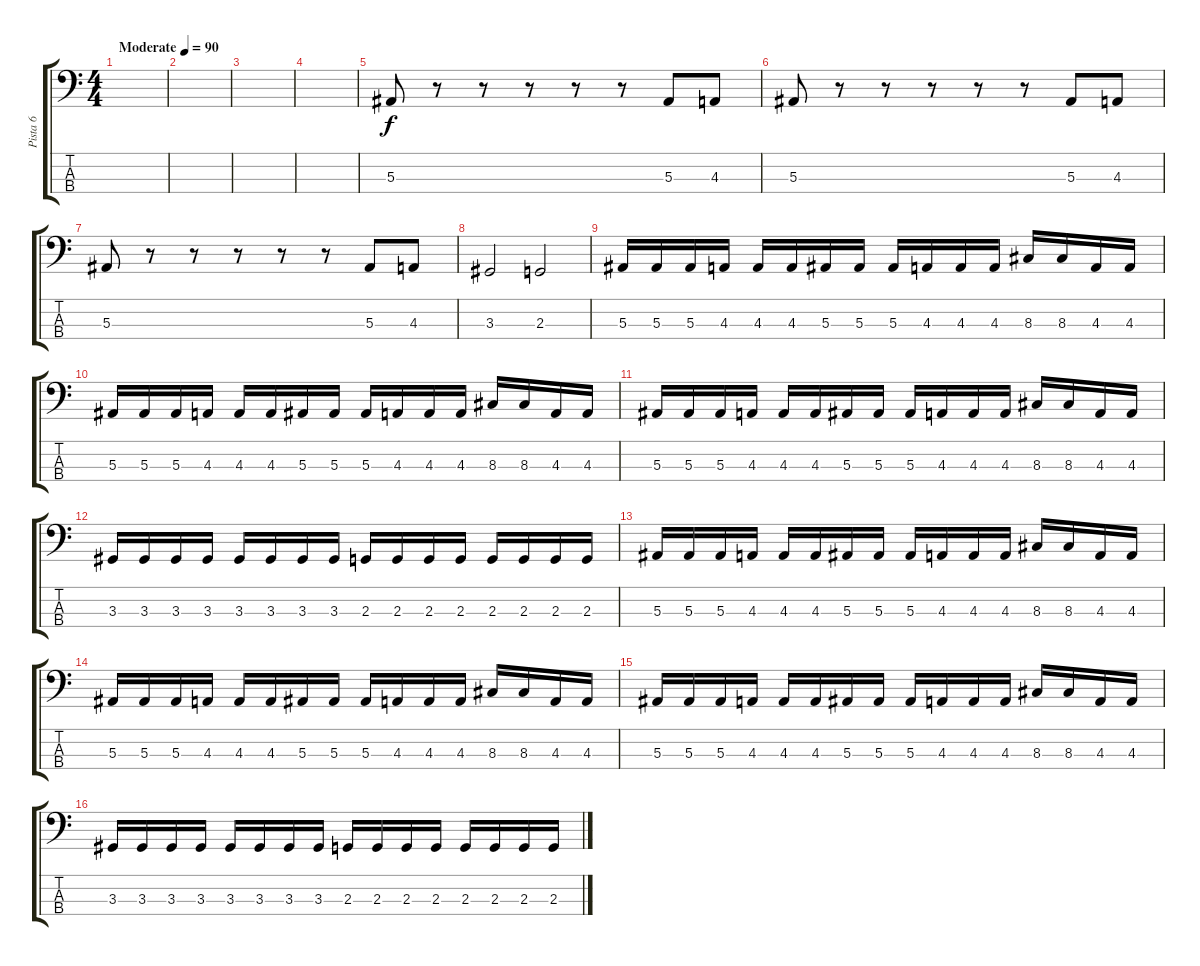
\track ("Pista 6" "Pista 6") {instrument electricbassfinger}
\staff {score tabs}
\tuning (Eb2 Bb1 F1 C1) {hide}
\ts (4 4)
\tempo (90 "Moderate")
\clef f4
\ks c
|
|
|
|
5.3.8 r.8 r.8 r.8 r.8 r.8 5.3.8 4.3.8 |
5.3.8 r.8 r.8 r.8 r.8 r.8 5.3.8 4.3.8 |
5.3.8 r.8 r.8 r.8 r.8 r.8 5.3.8 4.3.8 |
3.3.2 2.3.2 |
5.3.16 5.3.16 5.3.16 4.3.16 4.3.16 4.3.16 5.3.16 5.3.16 5.3.16 4.3.16 4.3.16 4.3.16 8.3.16 8.3.16 4.3.16 4.3.16 |
5.3.16 5.3.16 5.3.16 4.3.16 4.3.16 4.3.16 5.3.16 5.3.16 5.3.16 4.3.16 4.3.16 4.3.16 8.3.16 8.3.16 4.3.16 4.3.16 |
5.3.16 5.3.16 5.3.16 4.3.16 4.3.16 4.3.16 5.3.16 5.3.16 5.3.16 4.3.16 4.3.16 4.3.16 8.3.16 8.3.16 4.3.16 4.3.16 |
3.3.16 3.3.16 3.3.16 3.3.16 3.3.16 3.3.16 3.3.16 3.3.16 2.3.16 2.3.16 2.3.16 2.3.16 2.3.16 2.3.16 2.3.16 2.3.16 |
5.3.16 5.3.16 5.3.16 4.3.16 4.3.16 4.3.16 5.3.16 5.3.16 5.3.16 4.3.16 4.3.16 4.3.16 8.3.16 8.3.16 4.3.16 4.3.16 |
5.3.16 5.3.16 5.3.16 4.3.16 4.3.16 4.3.16 5.3.16 5.3.16 5.3.16 4.3.16 4.3.16 4.3.16 8.3.16 8.3.16 4.3.16 4.3.16 |
5.3.16 5.3.16 5.3.16 4.3.16 4.3.16 4.3.16 5.3.16 5.3.16 5.3.16 4.3.16 4.3.16 4.3.16 8.3.16 8.3.16 4.3.16 4.3.16 |
3.3.16 3.3.16 3.3.16 3.3.16 3.3.16 3.3.16 3.3.16 3.3.16 2.3.16 2.3.16 2.3.16 2.3.16 2.3.16 2.3.16 2.3.16 2.3.16
